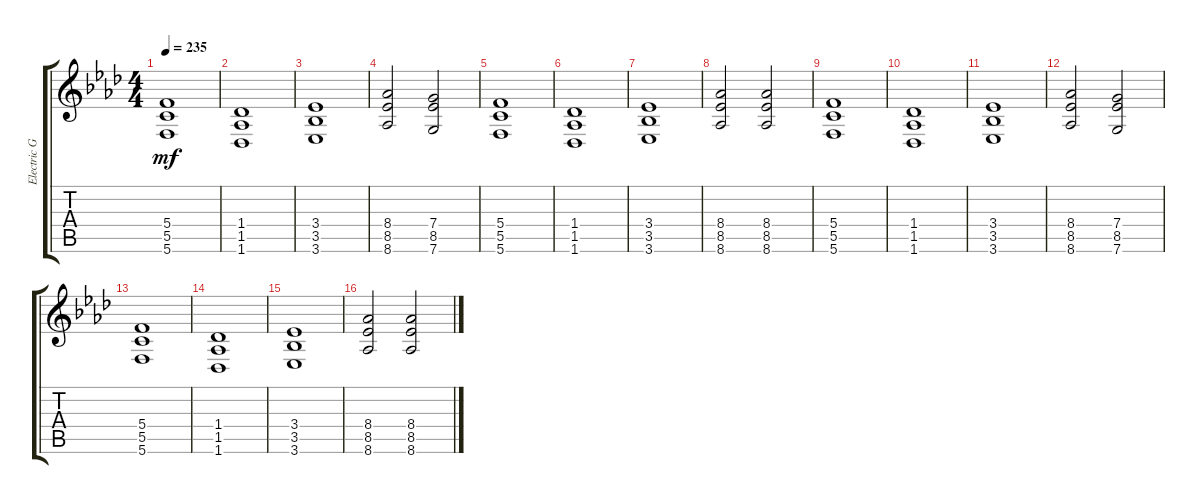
\track ("Electric Guitar" "Electric G") {instrument distortionguitar}
\staff {score tabs}
\tuning (D4 A3 F3 C3 G2 C2) {hide}
\ts (4 4)
\tempo 235
\clef g2
\ks ab
(5.4 5.5 5.6).1{dy mf} |
(1.4 1.5 1.6).1 |
(3.4 3.5 3.6).1 |
(8.4 8.5 8.6).2 (7.4 8.5 7.6).2 |
(5.4 5.5 5.6).1 |
(1.4 1.5 1.6).1 |
(3.4 3.5 3.6).1 |
(8.4 8.5 8.6).2 (8.4 8.5 8.6).2 |
(5.4 5.5 5.6).1 |
(1.4 1.5 1.6).1 |
(3.4 3.5 3.6).1 |
(8.4 8.5 8.6).2 (7.4 8.5 7.6).2 |
(5.4 5.5 5.6).1 |
(1.4 1.5 1.6).1 |
(3.4 3.5 3.6).1 |
(8.4 8.5 8.6).2 (8.4 8.5 8.6).2
